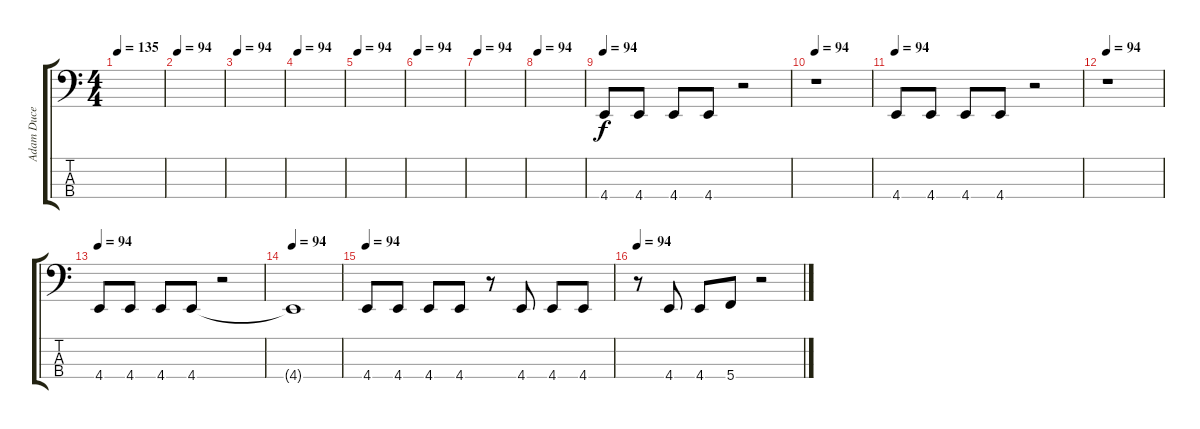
\track ("Adam Duce" "Adam Duce") {instrument electricbasspick}
\staff {score tabs}
\tuning (F2 C2 G1 C1) {hide}
\ts (4 4)
\tempo 135
\tempo 94
\tempo 135
\clef f4
\ks c
|
\tempo 94
|
\tempo 94
|
\tempo 94
|
\tempo 94
|
\tempo 94
|
\tempo 94
|
\tempo 94
|
\tempo 94
4.4.8 4.4.8 4.4.8 4.4.8 r.2 |
\tempo 94
r.1 |
\tempo 94
4.4.8 4.4.8 4.4.8 4.4.8 r.2 |
\tempo 94
r.1 |
\tempo 94
4.4.8 4.4.8 4.4.8 4.4.8 r.2 |
\tempo 94
4.4{t}.1 |
\tempo 94
4.4.8 4.4.8 4.4.8 4.4.8 r.8 4.4.8 4.4.8 4.4.8 |
\tempo 94
r.8 4.4.8 4.4.8 5.4.8 r.2
